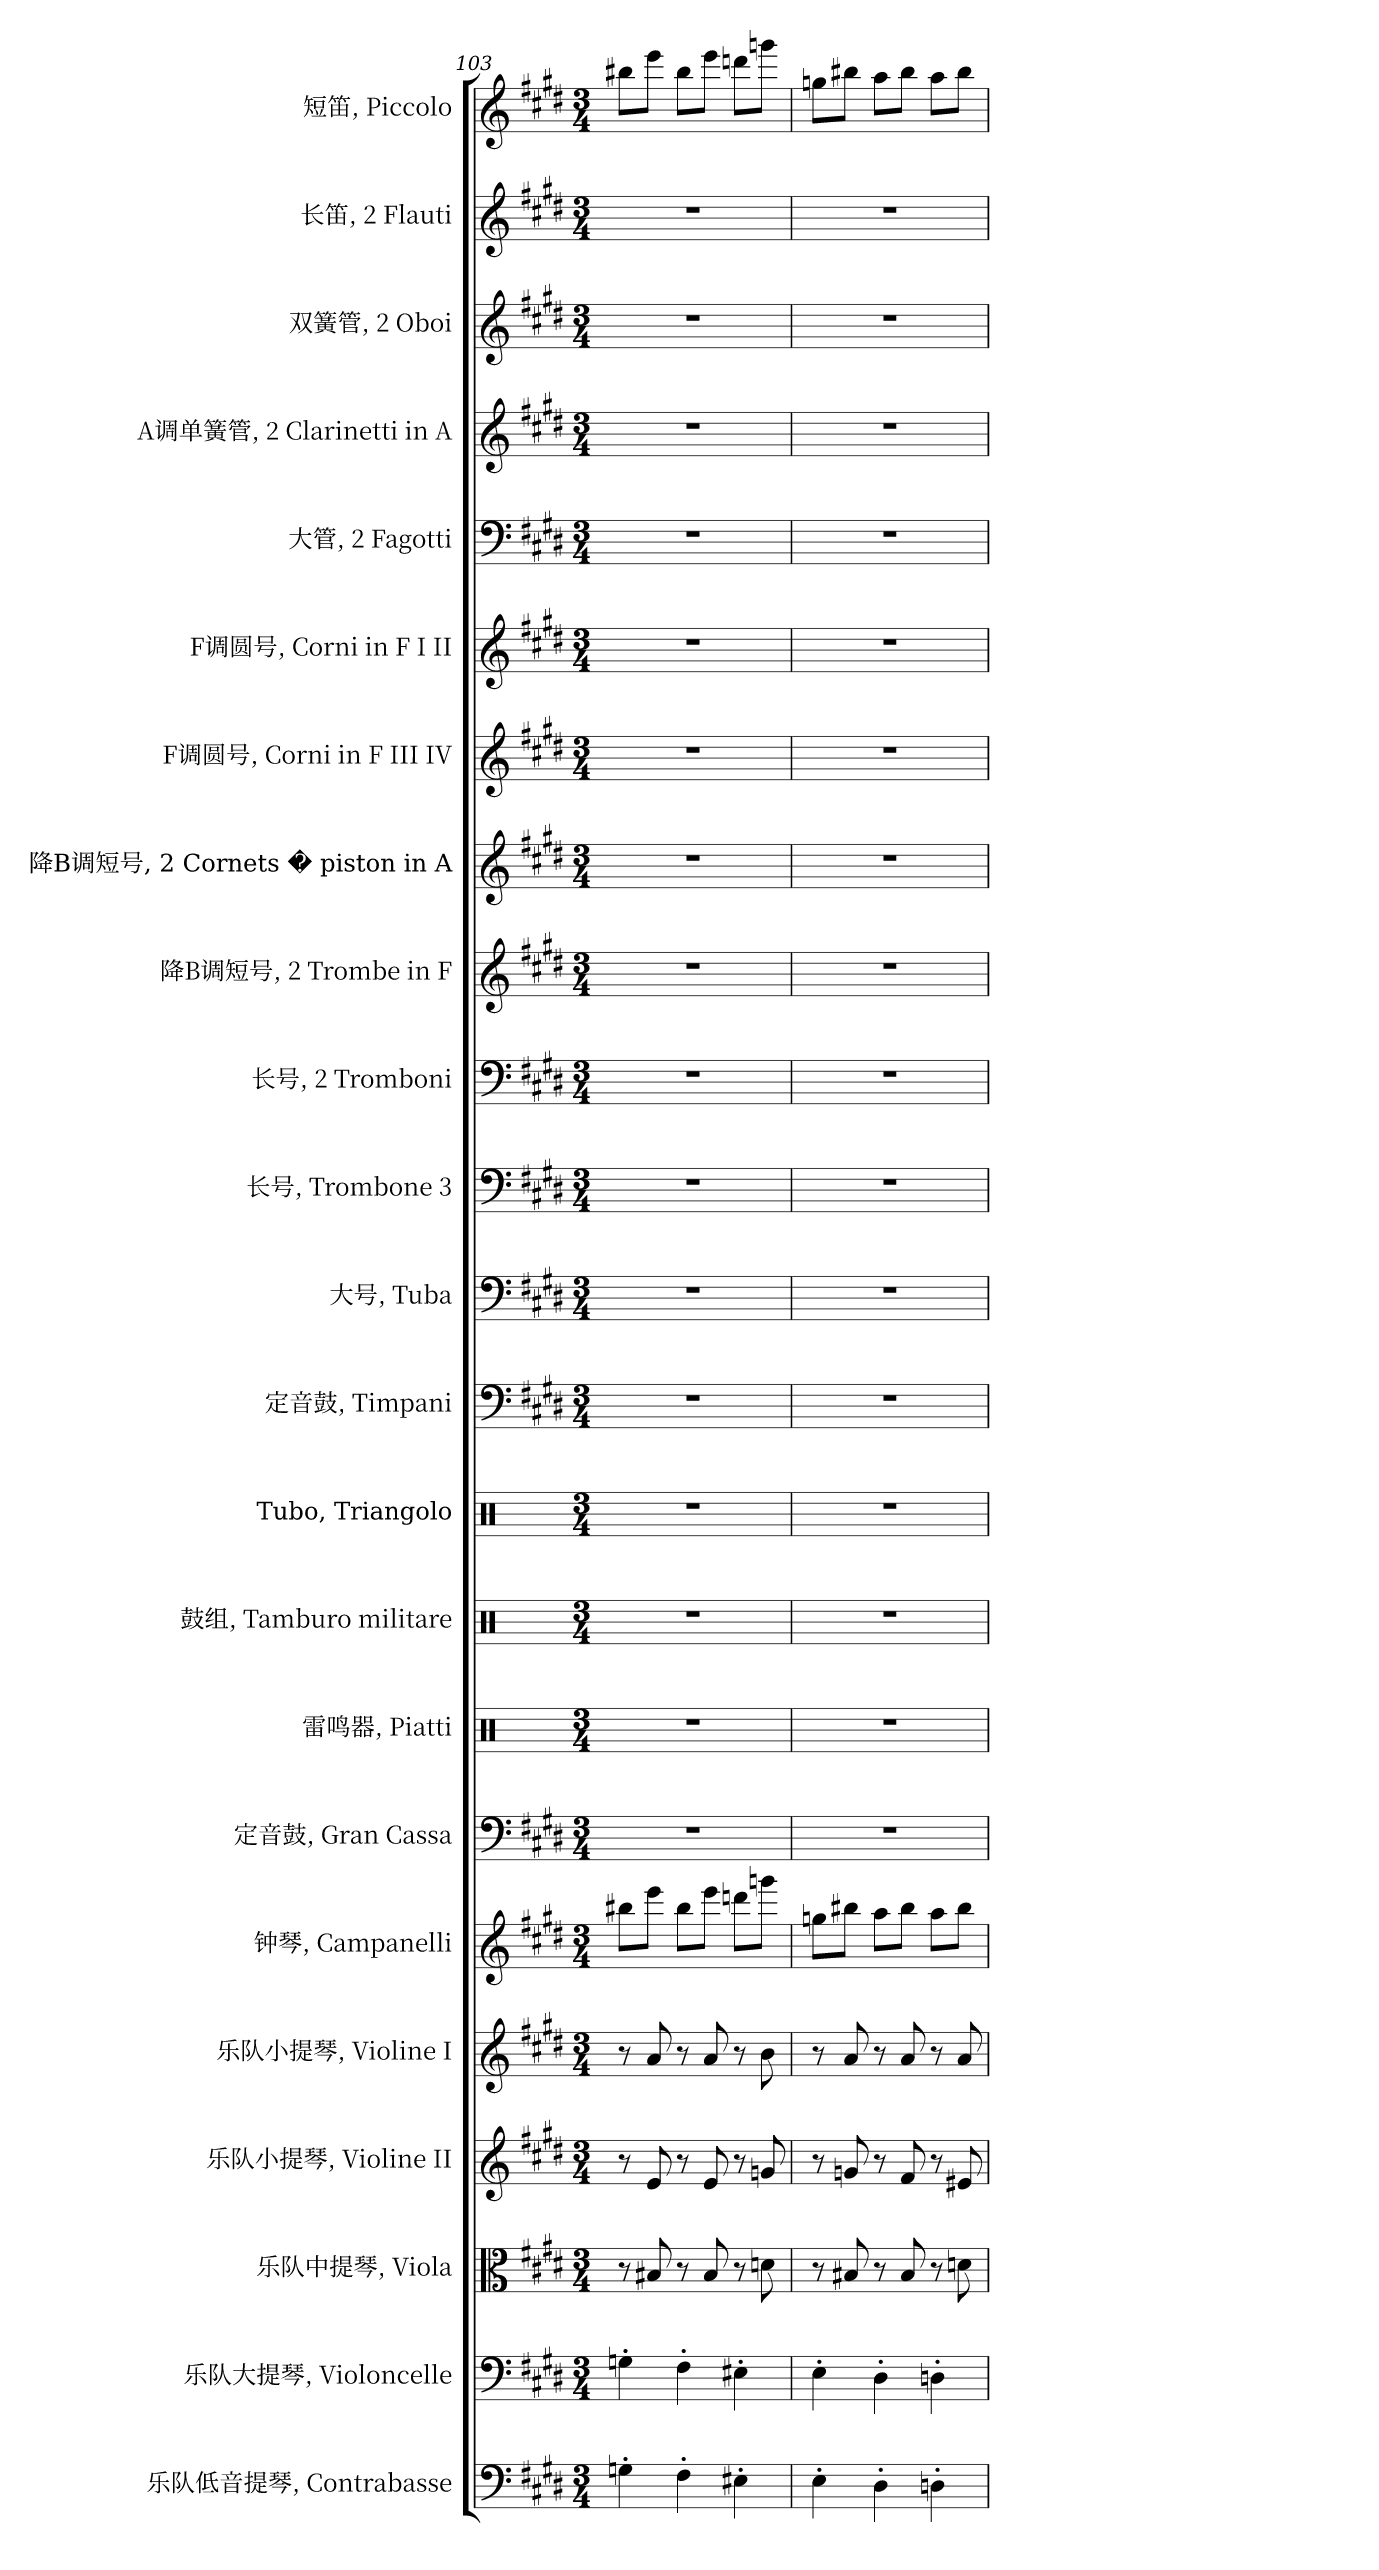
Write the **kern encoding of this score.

**kern	**kern	**kern	**kern	**kern	**kern	**kern	**kern	**kern	**kern	**kern	**kern	**kern	**kern	**kern	**kern	**kern	**kern	**kern	**kern	**kern	**kern	**kern
*part23	*part22	*part21	*part20	*part19	*part18	*part17	*part16	*part15	*part14	*part13	*part12	*part11	*part10	*part9	*part8	*part7	*part6	*part5	*part4	*part3	*part2	*part1
*staff23	*staff22	*staff21	*staff20	*staff19	*staff18	*staff17	*staff16	*staff15	*staff14	*staff13	*staff12	*staff11	*staff10	*staff9	*staff8	*staff7	*staff6	*staff5	*staff4	*staff3	*staff2	*staff1
*I"乐队低音提琴, Contrabasse	*I"乐队大提琴, Violoncelle	*I"乐队中提琴, Viola	*I"乐队小提琴, Violine II	*I"乐队小提琴, Violine I	*I"钟琴, Campanelli	*I"定音鼓, Gran Cassa	*I"雷鸣器, Piatti	*I"鼓组, Tamburo militare	*I"Tubo, Triangolo	*I"定音鼓, Timpani	*I"大号, Tuba	*I"长号, Trombone 3	*I"长号, 2 Tromboni	*I"降B调短号, 2 Trombe in F	*I"降B调短号, 2 Cornets � piston in A	*I"F调圆号, Corni in F III IV	*I"F调圆号, Corni in F I II	*I"大管, 2 Fagotti	*I"A调单簧管, 2 Clarinetti in A	*I"双簧管, 2 Oboi	*I"长笛, 2 Flauti	*I"短笛, Piccolo
*I'Cbs.	*	*	*	*	*	*	*	*	*I'Tu.	*I'Timp.	*I'Tba.	*I'Tbn.	*I'Tbn.	*	*I'B♭ Cnt.	*	*	*	*I'A Cl.	*I'Ob.	*I'Fl.	*I'Picc.
*clefF4	*clefF4	*clefC3	*clefG2	*clefG2	*clefG2	*clefF4	*clefX	*clefX	*clefX	*clefF4	*clefF4	*clefF4	*clefF4	*clefG2	*clefG2	*clefG2	*clefG2	*clefF4	*clefG2	*clefG2	*clefG2	*clefG2
*ITrd7c12	*	*	*	*	*ITrd-14c-24	*	*	*	*	*	*	*	*	*ITrd1c2	*ITrd1c2	*ITrd4c7	*ITrd4c7	*	*ITrd2c3	*	*	*ITrd-7c-12
*k[f#c#g#d#]	*k[f#c#g#d#]	*k[f#c#g#d#]	*k[f#c#g#d#]	*k[f#c#g#d#]	*k[f#c#g#d#]	*k[f#c#g#d#]	*k[]	*k[]	*k[]	*k[f#c#g#d#]	*k[f#c#g#d#]	*k[f#c#g#d#]	*k[f#c#g#d#]	*k[f#c#]	*k[f#c#]	*k[f#c#g#]	*k[f#c#g#]	*k[f#c#g#d#]	*k[f#c#g#d#a#e#b#]	*k[f#c#g#d#]	*k[f#c#g#d#]	*k[f#c#g#d#]
*M3/4	*M3/4	*M3/4	*M3/4	*M3/4	*M3/4	*M3/4	*M3/4	*M3/4	*M3/4	*M3/4	*M3/4	*M3/4	*M3/4	*M3/4	*M3/4	*M3/4	*M3/4	*M3/4	*M3/4	*M3/4	*M3/4	*M3/4
*MM107	*MM107	*MM107	*MM107	*MM107	*MM107	*MM107	*MM107	*MM107	*MM107	*MM107	*MM107	*MM107	*MM107	*MM107	*MM107	*MM107	*MM107	*MM107	*MM107	*MM107	*MM107	*MM107
=103	=103	=103	=103	=103	=103	=103	=103	=103	=103	=103	=103	=103	=103	=103	=103	=103	=103	=103	=103	=103	=103	=103
4GGn'\	4Gn'\	8r	8r	8r	8bbbb#X\L	2.r	2.r	2.r	2.r	2.r	2.r	2.r	2.r	2.r	2.r	2.r	2.r	2.r	2.r	2.r	2.r	8bbb#X\L
.	.	8B#X/	8e/	8a/	8eeeee\J	.	.	.	.	.	.	.	.	.	.	.	.	.	.	.	.	8eeee\J
*	*	*	*	*	*	*	*	*	*	*	*	*	*	*	*	*	*	*	*	*	*	*MM109
4FF#'\	4F#'\	8r	8r	8r	8bbbb#\L	.	.	.	.	.	.	.	.	.	.	.	.	.	.	.	.	8bbb#\L
.	.	8B#/	8e/	8a/	8eeeee\J	.	.	.	.	.	.	.	.	.	.	.	.	.	.	.	.	8eeee\J
4EE#X'\	4E#X'\	8r	8r	8r	8dddddn\L	.	.	.	.	.	.	.	.	.	.	.	.	.	.	.	.	8ddddn\L
.	.	8dn\	8gn/	8b\	8gggggn\J	.	.	.	.	.	.	.	.	.	.	.	.	.	.	.	.	8ggggn\J
!!LO:PB:g=z
=104	=104	=104	=104	=104	=104	=104	=104	=104	=104	=104	=104	=104	=104	=104	=104	=104	=104	=104	=104	=104	=104	=104
*	*	*	*	*	*	*	*	*	*	*	*	*	*	*	*	*	*	*	*	*	*	*MM107
4EE'\	4E'\	8r	8r	8r	8ggggn\L	2.r	2.r	2.r	2.r	2.r	2.r	2.r	2.r	2.r	2.r	2.r	2.r	2.r	2.r	2.r	2.r	8gggn\L
.	.	8B#X/	8gn/	8a/	8bbbb#X\J	.	.	.	.	.	.	.	.	.	.	.	.	.	.	.	.	8bbb#X\J
*	*	*	*	*	*	*	*	*	*	*	*	*	*	*	*	*	*	*	*	*	*	*MM109
4DD#'\	4D#'\	8r	8r	8r	8aaaa\L	.	.	.	.	.	.	.	.	.	.	.	.	.	.	.	.	8aaa\L
.	.	8B#/	8f#/	8a/	8bbbb#\J	.	.	.	.	.	.	.	.	.	.	.	.	.	.	.	.	8bbb#\J
4DDn'\	4Dn'\	8r	8r	8r	8aaaa\L	.	.	.	.	.	.	.	.	.	.	.	.	.	.	.	.	8aaa\L
.	.	8dn\	8e#X/	8a/	8bbbb#\J	.	.	.	.	.	.	.	.	.	.	.	.	.	.	.	.	8bbb#\J
=	=	=	=	=	=	=	=	=	=	=	=	=	=	=	=	=	=	=	=	=	=	=
*-	*-	*-	*-	*-	*-	*-	*-	*-	*-	*-	*-	*-	*-	*-	*-	*-	*-	*-	*-	*-	*-	*-
